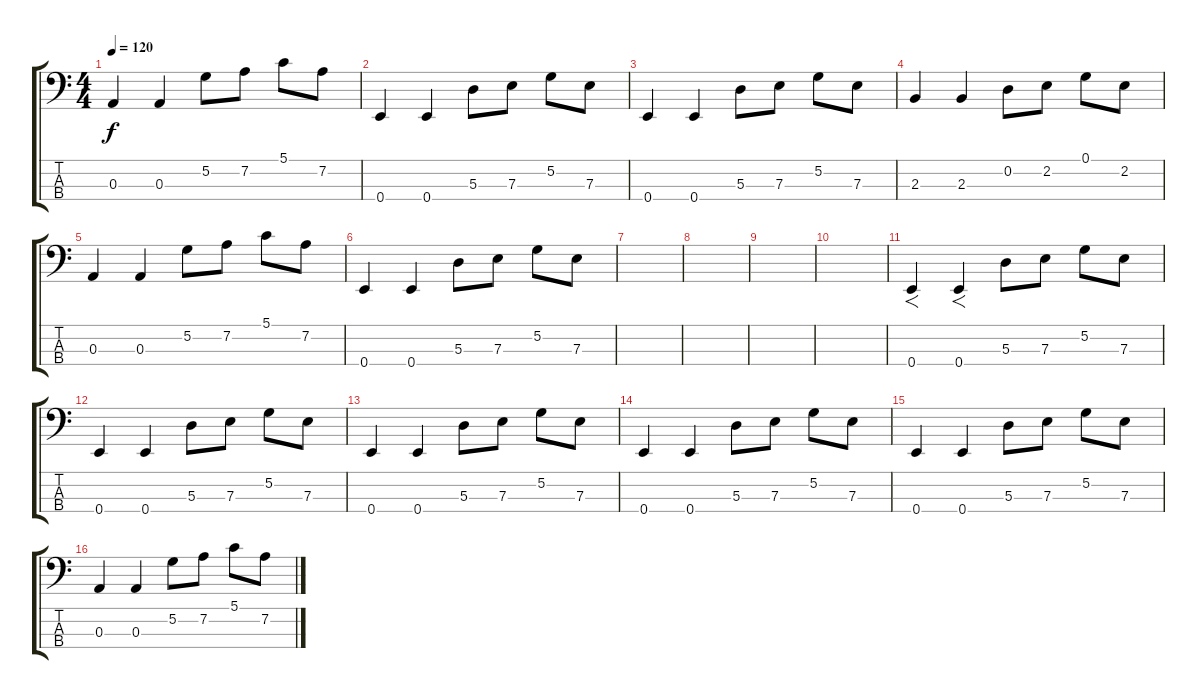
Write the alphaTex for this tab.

\track "" {instrument fretlessbass}
\staff {score tabs}
\tuning (G2 D2 A1 E1) {hide}
\ts (4 4)
\tempo 120
\clef f4
\ks c
0.3.4{dy f} 0.3.4 5.2.8 7.2.8 5.1.8 7.2.8 |
0.4.4 0.4.4 5.3.8 7.3.8 5.2.8 7.3.8 |
0.4.4 0.4.4 5.3.8 7.3.8 5.2.8 7.3.8 |
2.3.4 2.3.4 0.2.8 2.2.8 0.1.8 2.2.8 |
0.3.4 0.3.4 5.2.8 7.2.8 5.1.8 7.2.8 |
0.4.4 0.4.4 5.3.8 7.3.8 5.2.8 7.3.8 |
|
|
|
|
0.4.4{f} 0.4.4{f} 5.3.8 7.3.8 5.2.8 7.3.8 |
0.4.4 0.4.4 5.3.8 7.3.8 5.2.8 7.3.8 |
0.4.4 0.4.4 5.3.8 7.3.8 5.2.8 7.3.8 |
0.4.4 0.4.4 5.3.8 7.3.8 5.2.8 7.3.8 |
0.4.4 0.4.4 5.3.8 7.3.8 5.2.8 7.3.8 |
0.3.4 0.3.4 5.2.8 7.2.8 5.1.8 7.2.8
